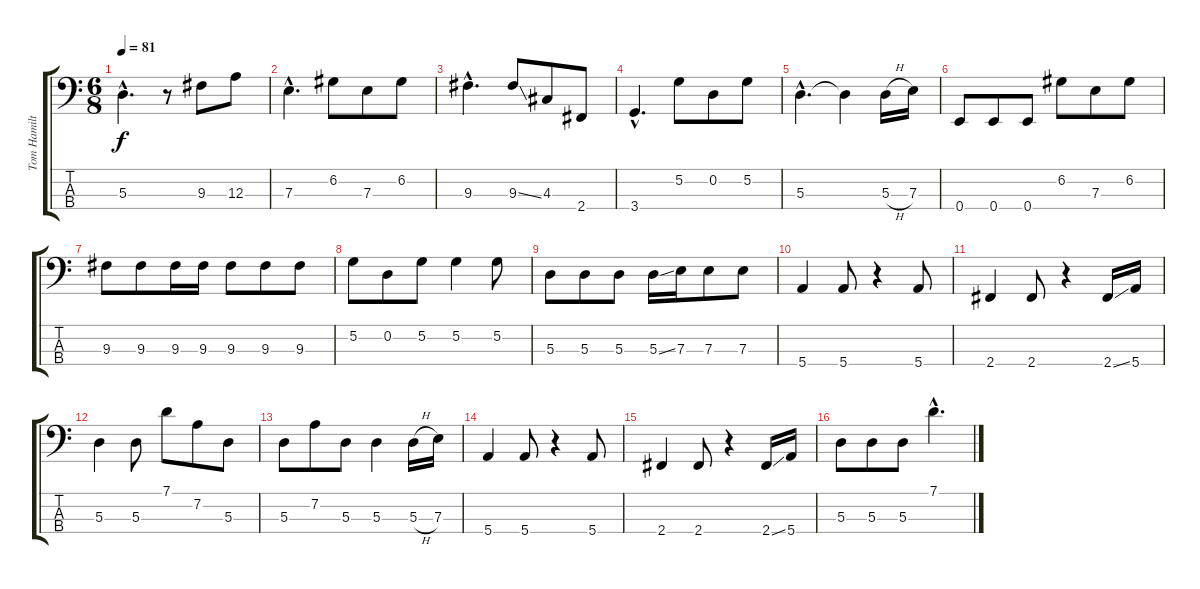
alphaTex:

\track ("Tom Hamilton" "Tom Hamilt") {instrument electricbasspick}
\staff {score tabs}
\tuning (G2 D2 A1 E1) {hide}
\ts (6 8)
\tempo 81
\clef f4
\ks c
5.3{hac}.4{d dy f} r.8 9.3.8 12.3.8 |
7.3{hac}.4{d} 6.2.8 7.3.8 6.2.8 |
9.3{hac}.4{d} 9.3{ss}.8 4.3.8 2.4.8 |
3.4{hac}.4{d} 5.2.8 0.2.8 5.2.8 |
5.3{hac}.4{d} 5.3{t}.4 5.3{h}.16 7.3.16 |
0.4.8 0.4.8 0.4.8 6.2.8 7.3.8 6.2.8 |
9.3.8 9.3.8 9.3.16 9.3.16 9.3.8 9.3.8 9.3.8 |
5.2.8 0.2.8 5.2.8 5.2.4 5.2.8 |
5.3.8 5.3.8 5.3.8 5.3{ss}.16 7.3.16 7.3.8 7.3.8 |
5.4.4 5.4.8 r.4 5.4.8 |
2.4.4 2.4.8 r.4 2.4{ss}.16 5.4.16 |
5.3.4 5.3.8 7.1.8 7.2.8 5.3.8 |
5.3.8 7.2.8 5.3.8 5.3.4 5.3{h}.16 7.3.16 |
5.4.4 5.4.8 r.4 5.4.8 |
2.4.4 2.4.8 r.4 2.4{ss}.16 5.4.16 |
5.3.8 5.3.8 5.3.8 7.1{hac}.4{d}
